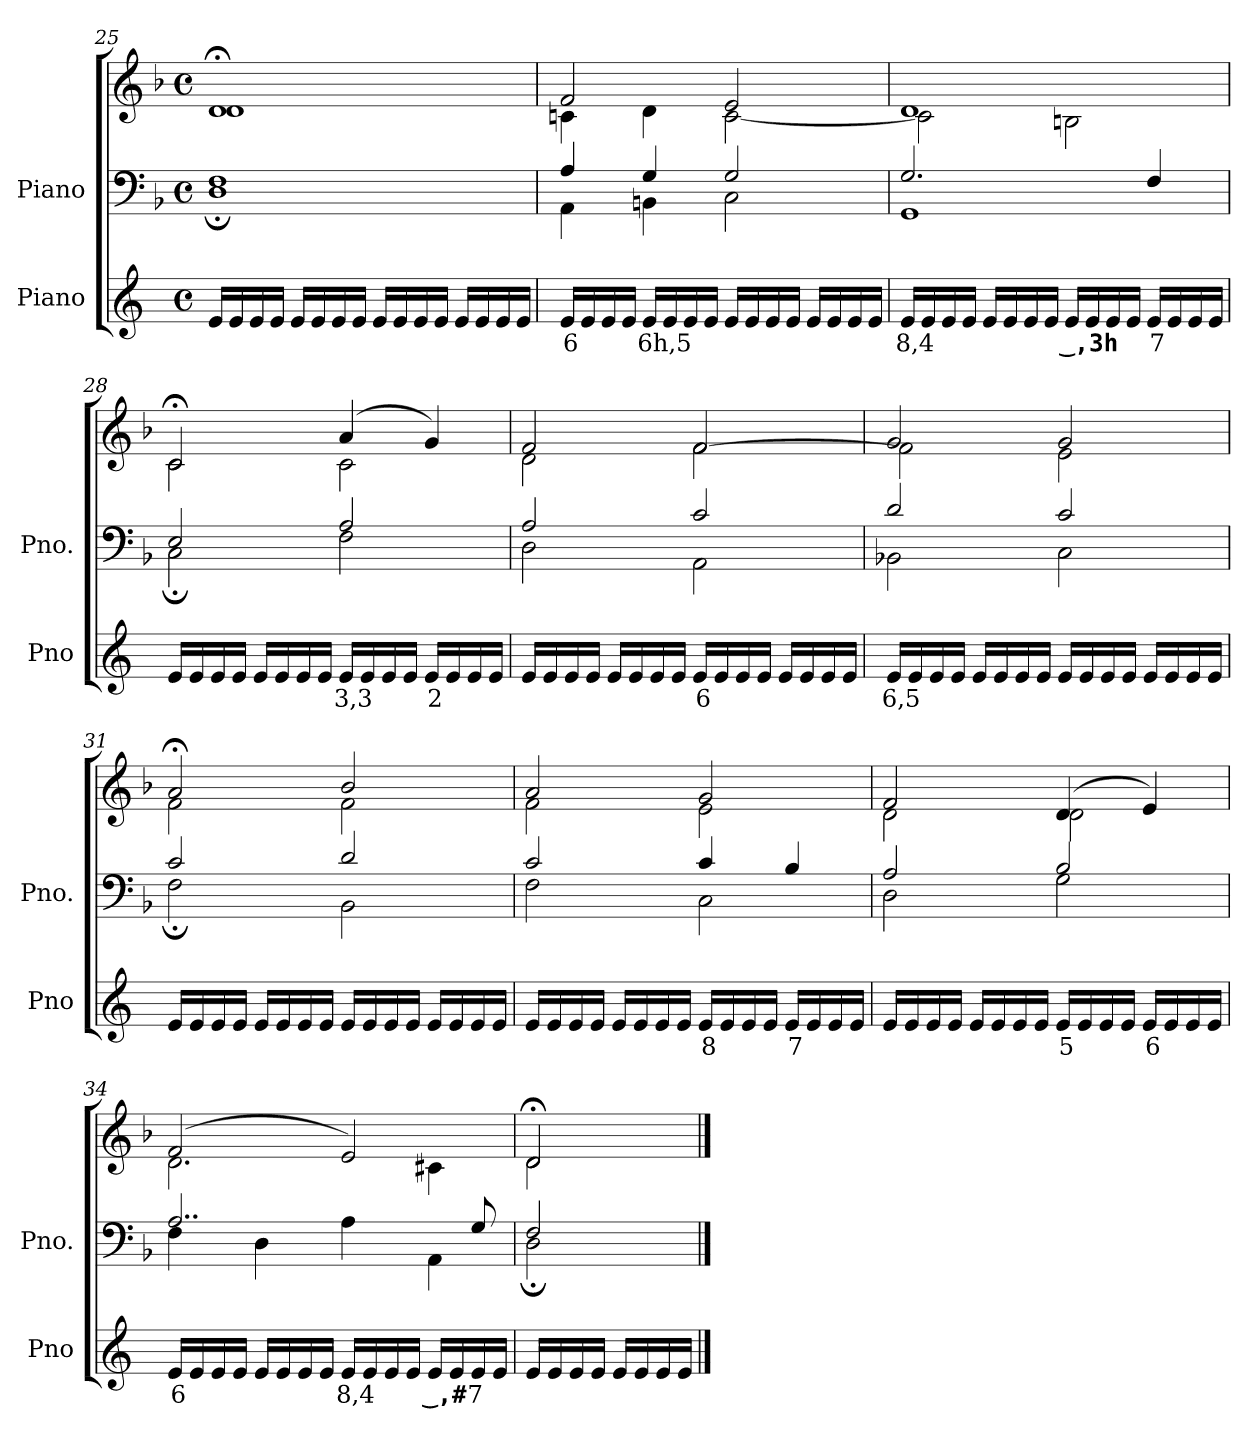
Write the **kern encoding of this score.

**kern	**text	**kern	**kern
*part2	*part2	*part1	*part1
*staff3	*staff3	*staff2	*staff1
*I"Piano	*	*I"Piano	*
*I'Pno	*	*I'Pno.	*
*clefG2	*	*clefF4	*clefG2
*k[]	*	*k[b-]	*k[b-]
*M4/4	*	*M4/4	*M4/4
*met(c)	*	*met(c)	*met(c)
=25	=25	=25	=25
*	*	*^	*^
16e/LL	.	1F	1D;	1d;<	1d
16e/	.	.	.	.	.
16e/	.	.	.	.	.
16e/JJ	.	.	.	.	.
16e/LL	.	.	.	.	.
16e/	.	.	.	.	.
16e/	.	.	.	.	.
16e/JJ	.	.	.	.	.
16e/LL	.	.	.	.	.
16e/	.	.	.	.	.
16e/	.	.	.	.	.
16e/JJ	.	.	.	.	.
16e/LL	.	.	.	.	.
16e/	.	.	.	.	.
16e/	.	.	.	.	.
16e/JJ	.	.	.	.	.
=26	=26	=26	=26	=26	=26
!	!LO:LY:b	!	!	!	!
16e/LL	6	4A/	4AA\	2f/	4cn\
16e/	.	.	.	.	.
16e/	.	.	.	.	.
16e/JJ	.	.	.	.	.
!	!LO:LY:b	!	!	!	!
16e/LL	6h,5	4G/	4BBn\	.	4d\
16e/	.	.	.	.	.
16e/	.	.	.	.	.
16e/JJ	.	.	.	.	.
16e/LL	.	2G/	2C\	2e/	[2c\
16e/	.	.	.	.	.
16e/	.	.	.	.	.
16e/JJ	.	.	.	.	.
16e/LL	.	.	.	.	.
16e/	.	.	.	.	.
16e/	.	.	.	.	.
16e/JJ	.	.	.	.	.
=27	=27	=27	=27	=27	=27
!	!LO:LY:b	!	!	!	!
16e/LL	8,4	2.G/	1GG	1d	2c\]
16e/	.	.	.	.	.
16e/	.	.	.	.	.
16e/JJ	.	.	.	.	.
16e/LL	.	.	.	.	.
16e/	.	.	.	.	.
16e/	.	.	.	.	.
16e/JJ	.	.	.	.	.
!	!LO:LY:b	!	!	!	!
16e/LL	_,3h	.	.	.	2Bn\
16e/	.	.	.	.	.
16e/	.	.	.	.	.
16e/JJ	.	.	.	.	.
!	!LO:LY:b	!	!	!	!
16e/LL	7	4F/	.	.	.
16e/	.	.	.	.	.
16e/	.	.	.	.	.
16e/JJ	.	.	.	.	.
=28	=28	=28	=28	=28	=28
16e/LL	.	2E/	2C;\	2c;</	2c\
16e/	.	.	.	.	.
16e/	.	.	.	.	.
16e/JJ	.	.	.	.	.
16e/LL	.	.	.	.	.
16e/	.	.	.	.	.
16e/	.	.	.	.	.
16e/JJ	.	.	.	.	.
!	!LO:LY:b	!	!	!	!
16e/LL	3,3	2A/	2F\	(>4a/	2c\
16e/	.	.	.	.	.
16e/	.	.	.	.	.
16e/JJ	.	.	.	.	.
!	!LO:LY:b	!	!	!	!
16e/LL	2	.	.	4g/)	.
16e/	.	.	.	.	.
16e/	.	.	.	.	.
16e/JJ	.	.	.	.	.
=29	=29	=29	=29	=29	=29
16e/LL	.	2A/	2D\	2f/	2d\
16e/	.	.	.	.	.
16e/	.	.	.	.	.
16e/JJ	.	.	.	.	.
16e/LL	.	.	.	.	.
16e/	.	.	.	.	.
16e/	.	.	.	.	.
16e/JJ	.	.	.	.	.
!	!LO:LY:b	!	!	!	!
16e/LL	6	2c/	2AA\	[2f/	2f\
16e/	.	.	.	.	.
16e/	.	.	.	.	.
16e/JJ	.	.	.	.	.
16e/LL	.	.	.	.	.
16e/	.	.	.	.	.
16e/	.	.	.	.	.
16e/JJ	.	.	.	.	.
=30	=30	=30	=30	=30	=30
!	!LO:LY:b	!	!	!	!
16e/LL	6,5	2d/	2BB-X\	2g/	2f\]
16e/	.	.	.	.	.
16e/	.	.	.	.	.
16e/JJ	.	.	.	.	.
16e/LL	.	.	.	.	.
16e/	.	.	.	.	.
16e/	.	.	.	.	.
16e/JJ	.	.	.	.	.
16e/LL	.	2c/	2C\	2g/	2e\
16e/	.	.	.	.	.
16e/	.	.	.	.	.
16e/JJ	.	.	.	.	.
16e/LL	.	.	.	.	.
16e/	.	.	.	.	.
16e/	.	.	.	.	.
16e/JJ	.	.	.	.	.
=31	=31	=31	=31	=31	=31
16e/LL	.	2c/	2F;\	2a;</	2f\
16e/	.	.	.	.	.
16e/	.	.	.	.	.
16e/JJ	.	.	.	.	.
16e/LL	.	.	.	.	.
16e/	.	.	.	.	.
16e/	.	.	.	.	.
16e/JJ	.	.	.	.	.
16e/LL	.	2d/	2BB-\	2b-/	2f\
16e/	.	.	.	.	.
16e/	.	.	.	.	.
16e/JJ	.	.	.	.	.
16e/LL	.	.	.	.	.
16e/	.	.	.	.	.
16e/	.	.	.	.	.
16e/JJ	.	.	.	.	.
=32	=32	=32	=32	=32	=32
16e/LL	.	2c/	2F\	2a/	2f\
16e/	.	.	.	.	.
16e/	.	.	.	.	.
16e/JJ	.	.	.	.	.
16e/LL	.	.	.	.	.
16e/	.	.	.	.	.
16e/	.	.	.	.	.
16e/JJ	.	.	.	.	.
!	!LO:LY:b	!	!	!	!
16e/LL	8	4c/	2C\	2g/	2e\
16e/	.	.	.	.	.
16e/	.	.	.	.	.
16e/JJ	.	.	.	.	.
!	!LO:LY:b	!	!	!	!
16e/LL	7	4B-/	.	.	.
16e/	.	.	.	.	.
16e/	.	.	.	.	.
16e/JJ	.	.	.	.	.
=33	=33	=33	=33	=33	=33
16e/LL	.	2A/	2D\	2f/	2d\
16e/	.	.	.	.	.
16e/	.	.	.	.	.
16e/JJ	.	.	.	.	.
16e/LL	.	.	.	.	.
16e/	.	.	.	.	.
16e/	.	.	.	.	.
16e/JJ	.	.	.	.	.
!	!LO:LY:b	!	!	!	!
16e/LL	5	2B-/	2G\	(>4d/	2d\
16e/	.	.	.	.	.
16e/	.	.	.	.	.
16e/JJ	.	.	.	.	.
!	!LO:LY:b	!	!	!	!
16e/LL	6	.	.	4e/)	.
16e/	.	.	.	.	.
16e/	.	.	.	.	.
16e/JJ	.	.	.	.	.
=34	=34	=34	=34	=34	=34
!	!LO:LY:b	!	!	!	!
16e/LL	6	2..A/	4F\	(>2f/	2.d\
16e/	.	.	.	.	.
16e/	.	.	.	.	.
16e/JJ	.	.	.	.	.
16e/LL	.	.	4D\	.	.
16e/	.	.	.	.	.
16e/	.	.	.	.	.
16e/JJ	.	.	.	.	.
!	!LO:LY:b	!	!	!	!
16e/LL	8,4	.	4A\	2e/)	.
16e/	.	.	.	.	.
16e/	.	.	.	.	.
16e/JJ	.	.	.	.	.
!	!LO:LY:b	!	!	!	!
16e/LL	_,#	.	4AA\	.	4c#X\
16e/	.	.	.	.	.
!	!LO:LY:b	!	!	!	!
16e/	7	8G/	.	.	.
16e/JJ	.	.	.	.	.
=35	=35	=35	=35	=35	=35
16e/LL	.	2F/	2D;\	2d;</	2d\
16e/	.	.	.	.	.
16e/	.	.	.	.	.
16e/JJ	.	.	.	.	.
16e/LL	.	.	.	.	.
16e/	.	.	.	.	.
16e/	.	.	.	.	.
16e/JJ	.	.	.	.	.
*	*	*v	*v	*	*
*	*	*	*v	*v
==	==	==	==
*-	*-	*-	*-
